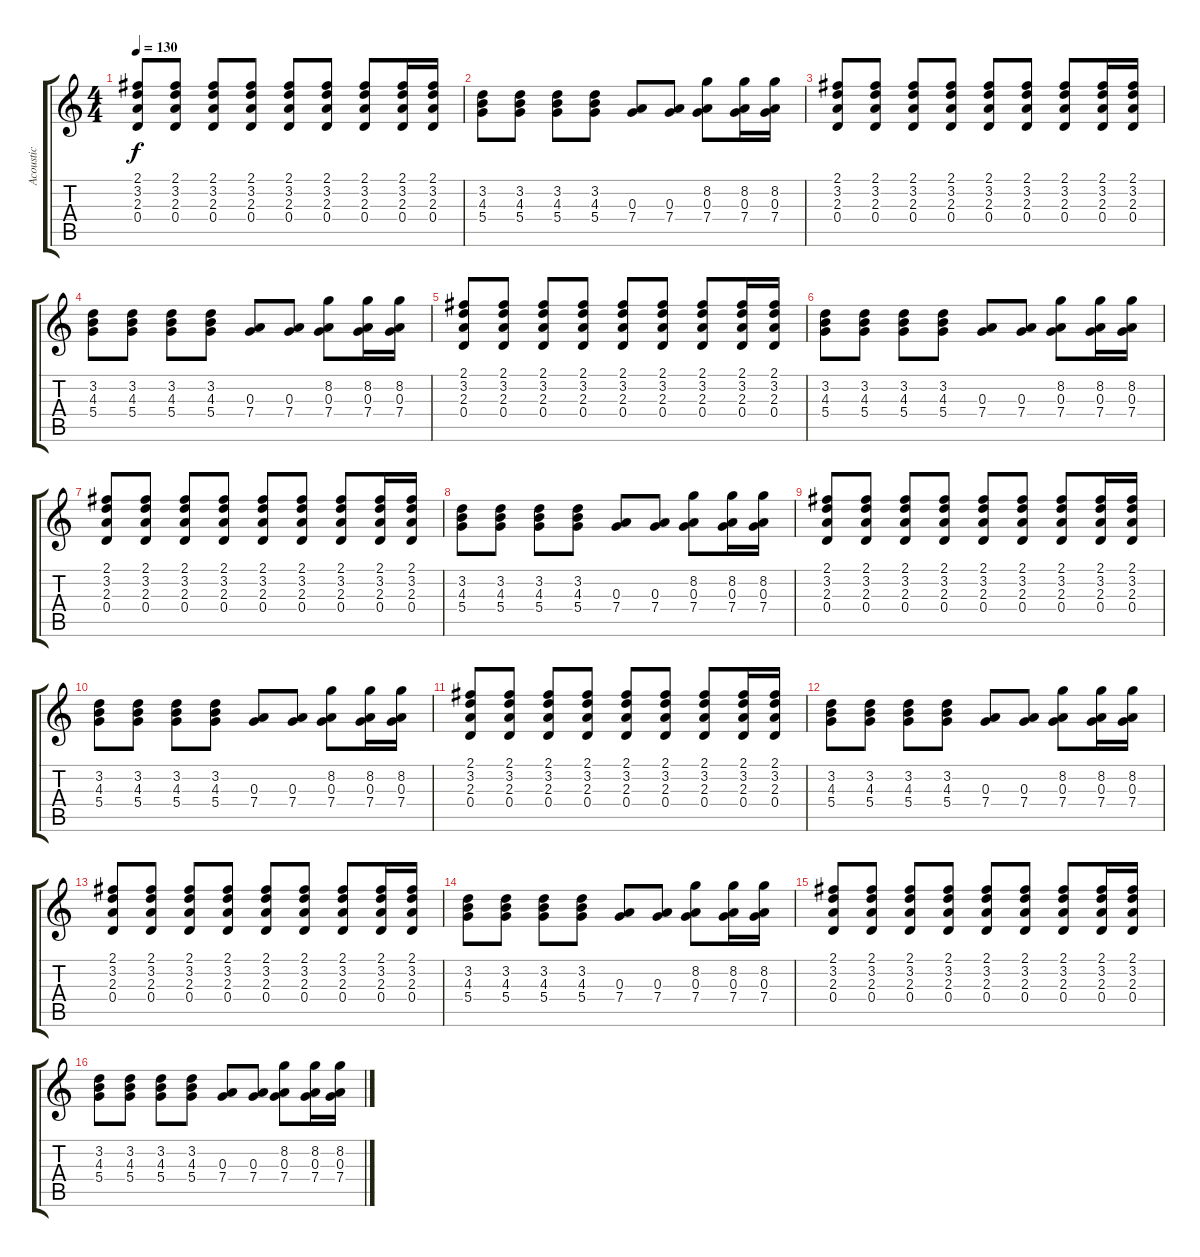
\track ("Acoustic" "Acoustic") {instrument acousticguitarsteel}
\staff {score tabs}
\tuning (E4 B3 G3 D3 A2 E2) {hide}
\ts (4 4)
\tempo 130
\clef g2
\ks c
(2.1 3.2 2.3 0.4).8{dy f} (2.1 3.2 2.3 0.4).8 (2.1 3.2 2.3 0.4).8 (2.1 3.2 2.3 0.4).8 (2.1 3.2 2.3 0.4).8 (2.1 3.2 2.3 0.4).8 (2.1 3.2 2.3 0.4).8 (2.1 3.2 2.3 0.4).16 (2.1 3.2 2.3 0.4).16 |
(3.2 4.3 5.4).8 (3.2 4.3 5.4).8 (3.2 4.3 5.4).8 (3.2 4.3 5.4).8 (0.3 7.4).8 (0.3 7.4).8 (8.2 0.3 7.4).8 (8.2 0.3 7.4).16 (8.2 0.3 7.4).16 |
(2.1 3.2 2.3 0.4).8 (2.1 3.2 2.3 0.4).8 (2.1 3.2 2.3 0.4).8 (2.1 3.2 2.3 0.4).8 (2.1 3.2 2.3 0.4).8 (2.1 3.2 2.3 0.4).8 (2.1 3.2 2.3 0.4).8 (2.1 3.2 2.3 0.4).16 (2.1 3.2 2.3 0.4).16 |
(3.2 4.3 5.4).8 (3.2 4.3 5.4).8 (3.2 4.3 5.4).8 (3.2 4.3 5.4).8 (0.3 7.4).8 (0.3 7.4).8 (8.2 0.3 7.4).8 (8.2 0.3 7.4).16 (8.2 0.3 7.4).16 |
(2.1 3.2 2.3 0.4).8 (2.1 3.2 2.3 0.4).8 (2.1 3.2 2.3 0.4).8 (2.1 3.2 2.3 0.4).8 (2.1 3.2 2.3 0.4).8 (2.1 3.2 2.3 0.4).8 (2.1 3.2 2.3 0.4).8 (2.1 3.2 2.3 0.4).16 (2.1 3.2 2.3 0.4).16 |
(3.2 4.3 5.4).8 (3.2 4.3 5.4).8 (3.2 4.3 5.4).8 (3.2 4.3 5.4).8 (0.3 7.4).8 (0.3 7.4).8 (8.2 0.3 7.4).8 (8.2 0.3 7.4).16 (8.2 0.3 7.4).16 |
(2.1 3.2 2.3 0.4).8 (2.1 3.2 2.3 0.4).8 (2.1 3.2 2.3 0.4).8 (2.1 3.2 2.3 0.4).8 (2.1 3.2 2.3 0.4).8 (2.1 3.2 2.3 0.4).8 (2.1 3.2 2.3 0.4).8 (2.1 3.2 2.3 0.4).16 (2.1 3.2 2.3 0.4).16 |
(3.2 4.3 5.4).8 (3.2 4.3 5.4).8 (3.2 4.3 5.4).8 (3.2 4.3 5.4).8 (0.3 7.4).8 (0.3 7.4).8 (8.2 0.3 7.4).8 (8.2 0.3 7.4).16 (8.2 0.3 7.4).16 |
(2.1 3.2 2.3 0.4).8 (2.1 3.2 2.3 0.4).8 (2.1 3.2 2.3 0.4).8 (2.1 3.2 2.3 0.4).8 (2.1 3.2 2.3 0.4).8 (2.1 3.2 2.3 0.4).8 (2.1 3.2 2.3 0.4).8 (2.1 3.2 2.3 0.4).16 (2.1 3.2 2.3 0.4).16 |
(3.2 4.3 5.4).8 (3.2 4.3 5.4).8 (3.2 4.3 5.4).8 (3.2 4.3 5.4).8 (0.3 7.4).8 (0.3 7.4).8 (8.2 0.3 7.4).8 (8.2 0.3 7.4).16 (8.2 0.3 7.4).16 |
(2.1 3.2 2.3 0.4).8 (2.1 3.2 2.3 0.4).8 (2.1 3.2 2.3 0.4).8 (2.1 3.2 2.3 0.4).8 (2.1 3.2 2.3 0.4).8 (2.1 3.2 2.3 0.4).8 (2.1 3.2 2.3 0.4).8 (2.1 3.2 2.3 0.4).16 (2.1 3.2 2.3 0.4).16 |
(3.2 4.3 5.4).8 (3.2 4.3 5.4).8 (3.2 4.3 5.4).8 (3.2 4.3 5.4).8 (0.3 7.4).8 (0.3 7.4).8 (8.2 0.3 7.4).8 (8.2 0.3 7.4).16 (8.2 0.3 7.4).16 |
(2.1 3.2 2.3 0.4).8 (2.1 3.2 2.3 0.4).8 (2.1 3.2 2.3 0.4).8 (2.1 3.2 2.3 0.4).8 (2.1 3.2 2.3 0.4).8 (2.1 3.2 2.3 0.4).8 (2.1 3.2 2.3 0.4).8 (2.1 3.2 2.3 0.4).16 (2.1 3.2 2.3 0.4).16 |
(3.2 4.3 5.4).8 (3.2 4.3 5.4).8 (3.2 4.3 5.4).8 (3.2 4.3 5.4).8 (0.3 7.4).8 (0.3 7.4).8 (8.2 0.3 7.4).8 (8.2 0.3 7.4).16 (8.2 0.3 7.4).16 |
(2.1 3.2 2.3 0.4).8 (2.1 3.2 2.3 0.4).8 (2.1 3.2 2.3 0.4).8 (2.1 3.2 2.3 0.4).8 (2.1 3.2 2.3 0.4).8 (2.1 3.2 2.3 0.4).8 (2.1 3.2 2.3 0.4).8 (2.1 3.2 2.3 0.4).16 (2.1 3.2 2.3 0.4).16 |
(3.2 4.3 5.4).8 (3.2 4.3 5.4).8 (3.2 4.3 5.4).8 (3.2 4.3 5.4).8 (0.3 7.4).8 (0.3 7.4).8 (8.2 0.3 7.4).8 (8.2 0.3 7.4).16 (8.2 0.3 7.4).16
